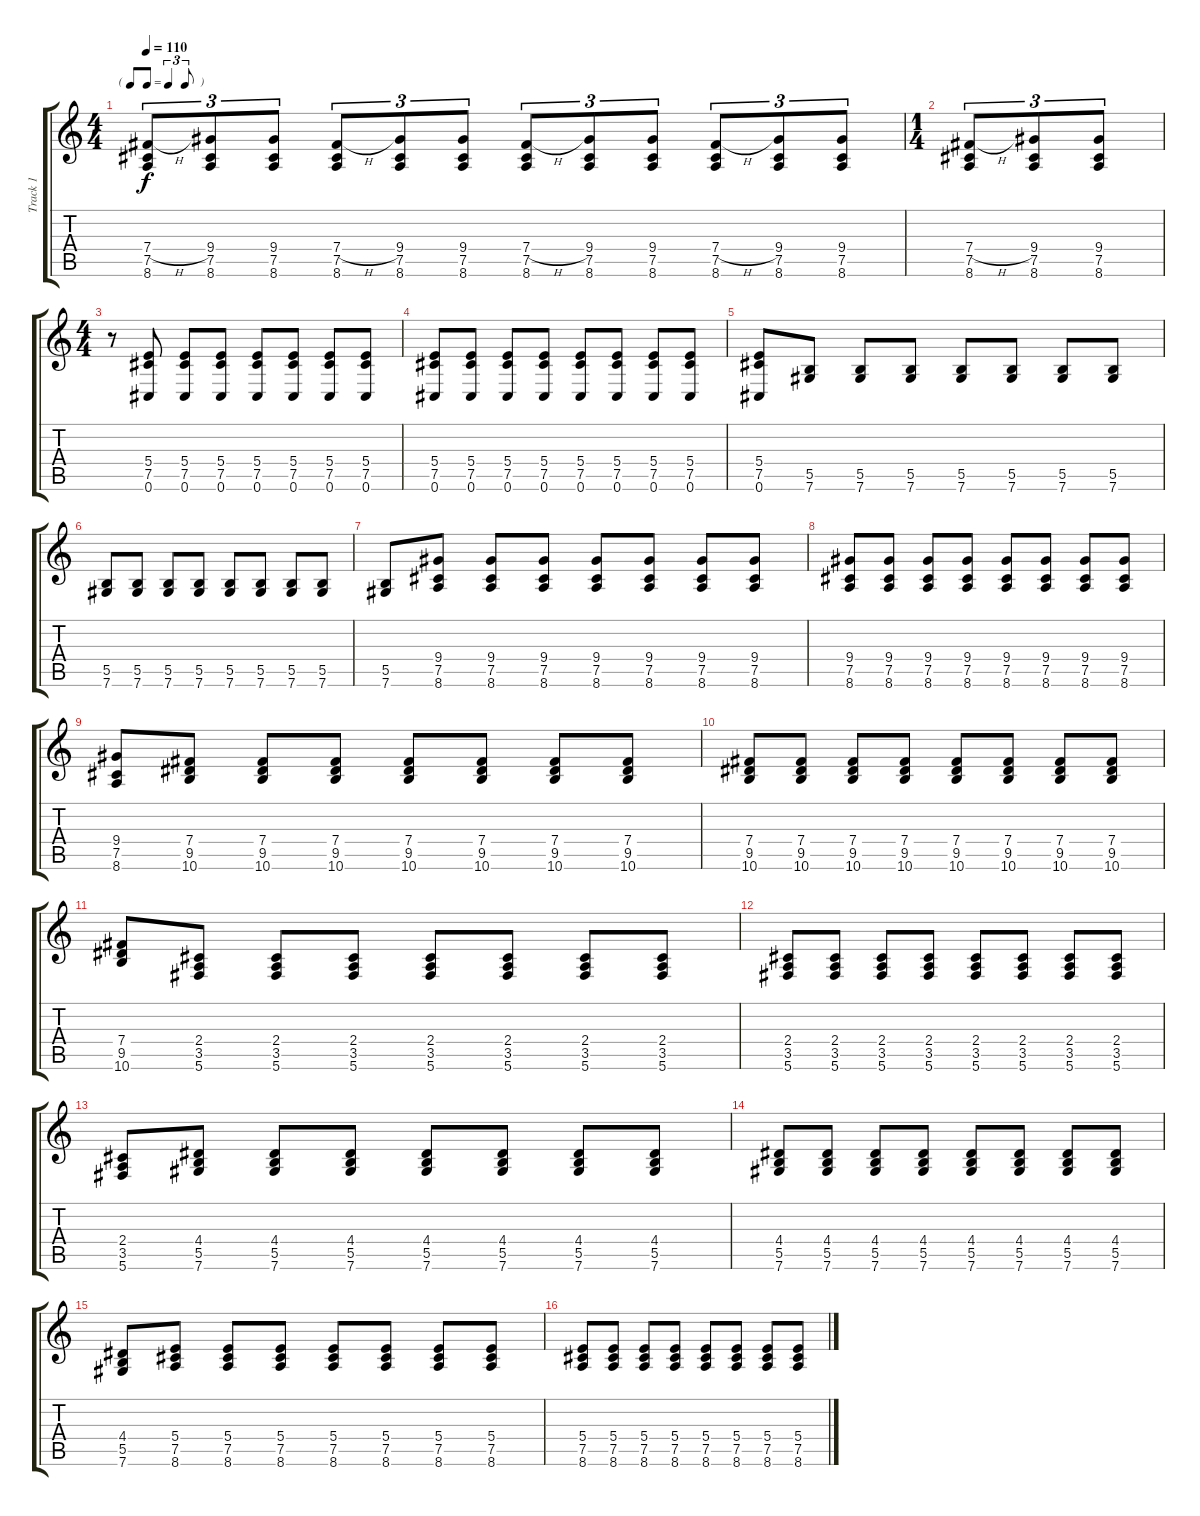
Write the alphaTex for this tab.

\track ("Track 1" "Track 1") {instrument acousticguitarsteel}
\staff {score tabs}
\tuning (Db4 Ab3 E3 B2 Gb2 Db2) {hide}
\ts (4 4)
\tf triplet8th
\tempo 110
\clef g2
\ks c
(7.4{h} 7.5 8.6).8{tu (3 2) dy f} (9.4 7.5 8.6).8{tu (3 2)} (9.4 7.5 8.6).8{tu (3 2)} (7.4{h} 7.5 8.6).8{tu (3 2)} (9.4 7.5 8.6).8{tu (3 2)} (9.4 7.5 8.6).8{tu (3 2)} (7.4{h} 7.5 8.6).8{tu (3 2)} (9.4 7.5 8.6).8{tu (3 2)} (9.4 7.5 8.6).8{tu (3 2)} (7.4{h} 7.5 8.6).8{tu (3 2)} (9.4 7.5 8.6).8{tu (3 2)} (9.4 7.5 8.6).8{tu (3 2)} |
\ts (1 4)
(7.4{h} 7.5 8.6).8{tu (3 2)} (9.4 7.5 8.6).8{tu (3 2)} (9.4 7.5 8.6).8{tu (3 2)} |
\ts (4 4)
r.8 (5.4 7.5 0.6).8 (5.4 7.5 0.6).8 (5.4 7.5 0.6).8 (5.4 7.5 0.6).8 (5.4 7.5 0.6).8 (5.4 7.5 0.6).8 (5.4 7.5 0.6).8 |
(5.4 7.5 0.6).8 (5.4 7.5 0.6).8 (5.4 7.5 0.6).8 (5.4 7.5 0.6).8 (5.4 7.5 0.6).8 (5.4 7.5 0.6).8 (5.4 7.5 0.6).8 (5.4 7.5 0.6).8 |
(5.4 7.5 0.6).8 (5.5 7.6).8 (5.5 7.6).8 (5.5 7.6).8 (5.5 7.6).8 (5.5 7.6).8 (5.5 7.6).8 (5.5 7.6).8 |
(5.5 7.6).8 (5.5 7.6).8 (5.5 7.6).8 (5.5 7.6).8 (5.5 7.6).8 (5.5 7.6).8 (5.5 7.6).8 (5.5 7.6).8 |
(5.5 7.6).8 (9.4 7.5 8.6).8 (9.4 7.5 8.6).8 (9.4 7.5 8.6).8 (9.4 7.5 8.6).8 (9.4 7.5 8.6).8 (9.4 7.5 8.6).8 (9.4 7.5 8.6).8 |
(9.4 7.5 8.6).8 (9.4 7.5 8.6).8 (9.4 7.5 8.6).8 (9.4 7.5 8.6).8 (9.4 7.5 8.6).8 (9.4 7.5 8.6).8 (9.4 7.5 8.6).8 (9.4 7.5 8.6).8 |
(9.4 7.5 8.6).8 (7.4 9.5 10.6).8 (7.4 9.5 10.6).8 (7.4 9.5 10.6).8 (7.4 9.5 10.6).8 (7.4 9.5 10.6).8 (7.4 9.5 10.6).8 (7.4 9.5 10.6).8 |
(7.4 9.5 10.6).8 (7.4 9.5 10.6).8 (7.4 9.5 10.6).8 (7.4 9.5 10.6).8 (7.4 9.5 10.6).8 (7.4 9.5 10.6).8 (7.4 9.5 10.6).8 (7.4 9.5 10.6).8 |
(7.4 9.5 10.6).8 (2.4 3.5 5.6).8 (2.4 3.5 5.6).8 (2.4 3.5 5.6).8 (2.4 3.5 5.6).8 (2.4 3.5 5.6).8 (2.4 3.5 5.6).8 (2.4 3.5 5.6).8 |
(2.4 3.5 5.6).8 (2.4 3.5 5.6).8 (2.4 3.5 5.6).8 (2.4 3.5 5.6).8 (2.4 3.5 5.6).8 (2.4 3.5 5.6).8 (2.4 3.5 5.6).8 (2.4 3.5 5.6).8 |
(2.4 3.5 5.6).8 (4.4 5.5 7.6).8 (4.4 5.5 7.6).8 (4.4 5.5 7.6).8 (4.4 5.5 7.6).8 (4.4 5.5 7.6).8 (4.4 5.5 7.6).8 (4.4 5.5 7.6).8 |
(4.4 5.5 7.6).8 (4.4 5.5 7.6).8 (4.4 5.5 7.6).8 (4.4 5.5 7.6).8 (4.4 5.5 7.6).8 (4.4 5.5 7.6).8 (4.4 5.5 7.6).8 (4.4 5.5 7.6).8 |
(4.4 5.5 7.6).8 (5.4 7.5 8.6).8 (5.4 7.5 8.6).8 (5.4 7.5 8.6).8 (5.4 7.5 8.6).8 (5.4 7.5 8.6).8 (5.4 7.5 8.6).8 (5.4 7.5 8.6).8 |
(5.4 7.5 8.6).8 (5.4 7.5 8.6).8 (5.4 7.5 8.6).8 (5.4 7.5 8.6).8 (5.4 7.5 8.6).8 (5.4 7.5 8.6).8 (5.4 7.5 8.6).8 (5.4 7.5 8.6).8
